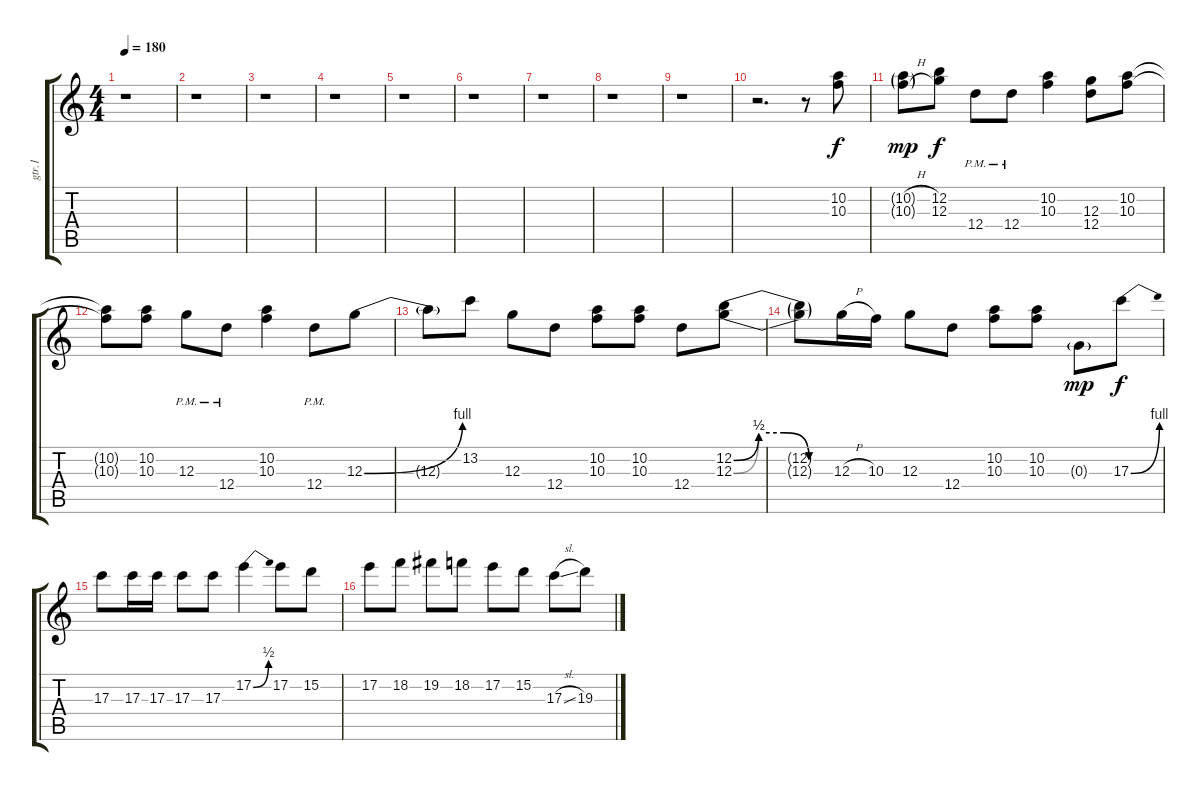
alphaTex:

\track ("gtr.1" "gtr.1") {instrument distortionguitar}
\staff {score tabs}
\tuning (E4 B3 G3 D3 A2 E2) {hide}
\ts (4 4)
\tempo 180
\clef g2
\ks c
r.1{dy f} |
r.1 |
r.1 |
r.1 |
r.1 |
r.1 |
r.1 |
r.1 |
r.1 |
r.2{d} r.8 (10.2 10.3).8 |
(10.2{h g} 10.3{h g}).8{dy mp} (12.2 12.3).8{dy f} 12.4{pm}.8 12.4{pm}.8 (10.2 10.3).4 (12.3 12.4).8 (10.2 10.3).8 |
(10.2{t} 10.3{t}).8 (10.2 10.3).8 12.3{pm}.8 12.4{pm}.8 (10.2 10.3).4 12.4{pm}.8 12.3{be (bend 0 0 60 4)}.8 |
12.3{t}.8 13.2.8 12.3.8 12.4.8 (10.2 10.3).8 (10.2 10.3).8 12.4.8 (12.2{be (custom 0 0 15 2 30 2 45 0 60 0)} 12.3{be (custom 0 0 15 2 30 2 45 0 60 0)}).8 |
(12.2{t} 12.3{t}).8 12.3{h}.16 10.3.16 12.3.8 12.4.8 (10.2 10.3).8 (10.2 10.3).8 0.3{g}.8{dy mp} 17.3{be (bend 0 0 60 4)}.8{dy f} |
17.3.8 17.3.16 17.3.16 17.3.8 17.3.8 17.2{be (bend 0 0 60 2)}.4 17.2.8 15.2.8 |
17.2.8 18.2.8 19.2.8 18.2.8 17.2.8 15.2.8 17.3{sl}.8 19.3.8
